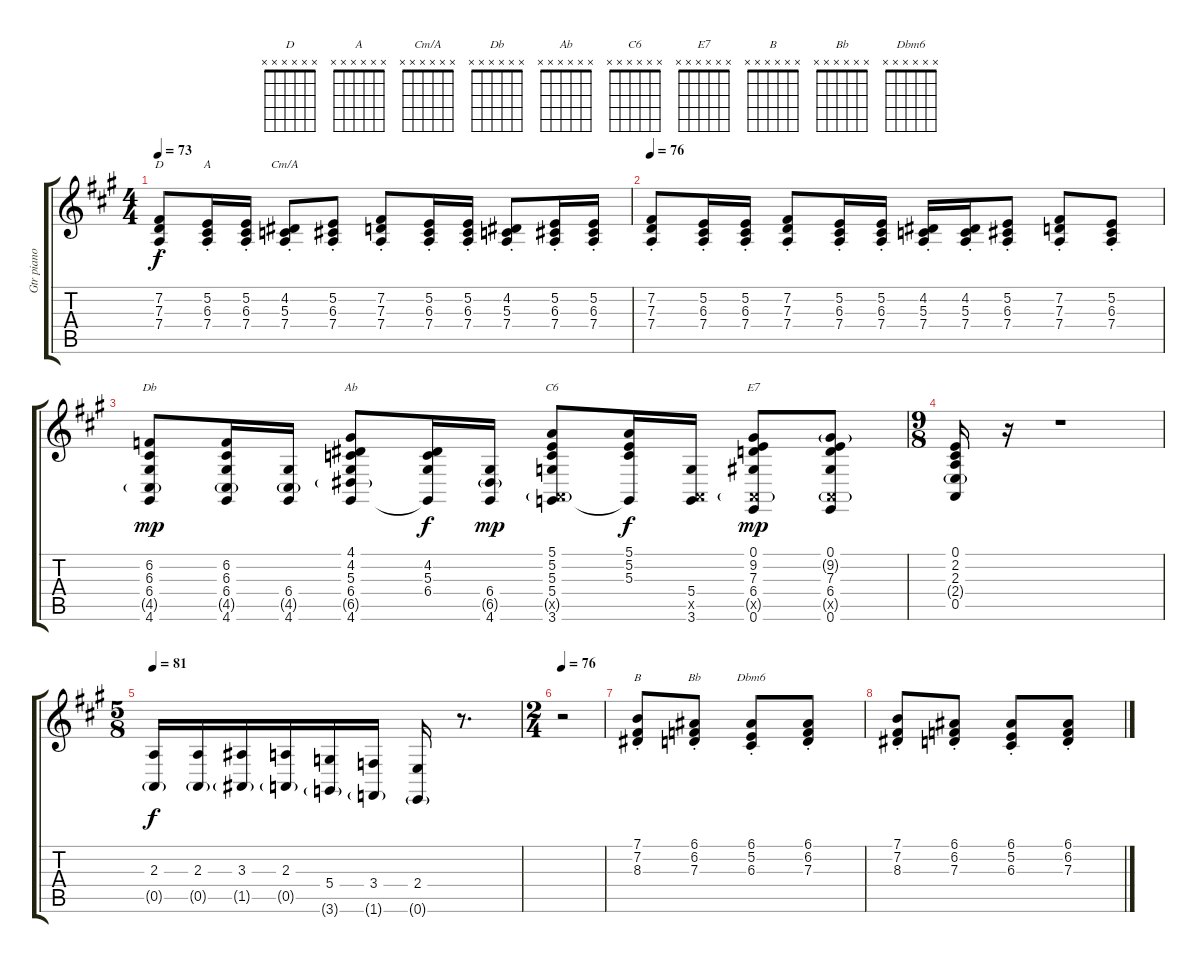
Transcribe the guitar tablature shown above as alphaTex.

\track ("Gtr piano adap (optional)" "Gtr piano ") {instrument acousticgrandpiano}
\staff {score tabs}
\tuning (E4 B3 G3 D3 A2 E2) {hide}
\chord ("D" x x x x x x)
\chord ("A" x x x x x x)
\chord ("Cm/A" x x x x x x)
\chord ("Db" x x x x x x)
\chord ("Ab" x x x x x x)
\chord ("C6" x x x x x x)
\chord ("E7" x x x x x x)
\chord ("B" x x x x x x)
\chord ("Bb" x x x x x x)
\chord ("Dbm6" x x x x x x)
\ts (4 4)
\tempo 73
\clef g2
\ks a
(7.2{st} 7.3{st} 7.4{st}).8{ch "D" dy f} (5.2{st} 6.3{st} 7.4{st}).16{ch "A"} (5.2{st} 6.3{st} 7.4{st}).16 (4.2{st} 5.3{st} 7.4{st}).8{ch "Cm/A"} (5.2{st} 6.3{st} 7.4{st}).8 (7.2{st} 7.3{st} 7.4{st}).8 (5.2{st} 6.3{st} 7.4{st}).16 (5.2{st} 6.3{st} 7.4{st}).16 (4.2{st} 5.3{st} 7.4{st}).8 (5.2{st} 6.3{st} 7.4{st}).16 (5.2{st} 6.3{st} 7.4{st}).16 |
\tempo 76
(7.2{st} 7.3{st} 7.4{st}).8 (5.2{st} 6.3{st} 7.4{st}).16 (5.2{st} 6.3{st} 7.4{st}).16 (7.2{st} 7.3{st} 7.4{st}).8 (5.2{st} 6.3{st} 7.4{st}).16 (5.2{st} 6.3{st} 7.4{st}).16 (4.2{st} 5.3{st} 7.4{st}).16 (4.2{st} 5.3{st} 7.4{st}).16 (5.2{st} 6.3{st} 7.4{st}).8 (7.2{st} 7.3{st} 7.4{st}).8 (5.2{st} 6.3{st} 7.4{st}).8 |
(6.2 6.3 6.4 4.5{g} 4.6).8{ch "Db" dy mp} (6.2 6.3 6.4 4.5{g} 4.6).16 (6.4 4.5{g} 4.6).16 (4.1 4.2 5.3 6.4 6.5{g} 4.6).8{ch "Ab"} (4.2 5.3 6.4 4.6{t}).16{dy f} (6.4 6.5{g} 4.6).16{dy mp} (5.1 5.2 5.3 5.4 0.5{g x} 3.6).8{ch "C6"} (5.1 5.2 5.3 3.6{t}).16{dy f} (5.4 0.5{x} 3.6).16 (0.1 9.2 7.3 6.4 0.5{g x} 0.6).8{ch "E7" dy mp} (0.1 9.2{g} 7.3 6.4 0.5{g x} 0.6).8 |
\ts (9 8)
(0.1 2.2 2.3 2.4{g} 0.5).16 r.16 r.1 |
\ts (5 8)
\tempo 81
(2.3 0.5{g}).16{dy f} (2.3 0.5{g}).16 (3.3 1.5{g}).16 (2.3 0.5{g}).16 (5.4 3.6{g}).16 (3.4 1.6{g}).16 (2.4 0.6{g}).16 r.8{d} |
\ts (2 4)
\tempo 76
r.2 |
(7.1{st} 7.2{st} 8.3{st}).8{ch "B"} (6.1{st} 6.2{st} 7.3{st}).8{ch "Bb"} (6.1{st} 5.2{st} 6.3{st}).8{ch "Dbm6"} (6.1{st} 6.2{st} 7.3{st}).8 |
(7.1{st} 7.2{st} 8.3{st}).8 (6.1{st} 6.2{st} 7.3{st}).8 (6.1{st} 5.2{st} 6.3{st}).8 (6.1{st} 6.2{st} 7.3{st}).8
